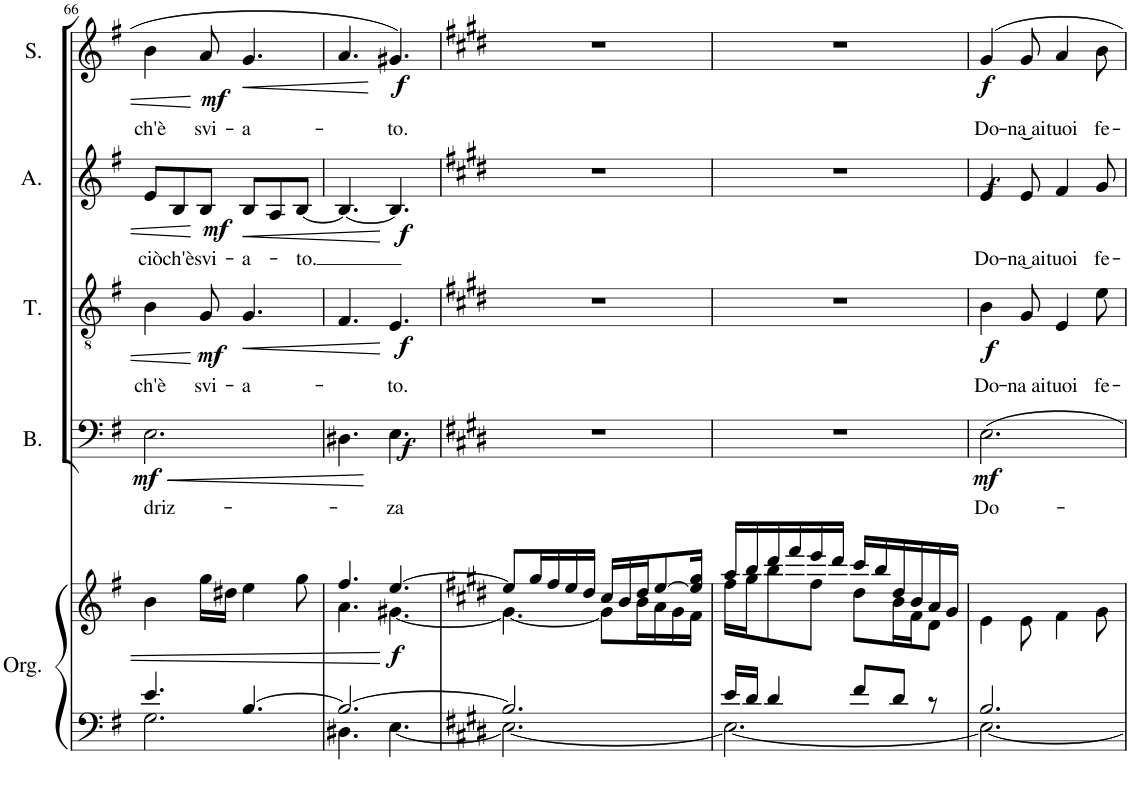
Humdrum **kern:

**kern	**kern	**dynam	**harte	**kern	**text	**dynam	**kern	**text	**dynam	**kern	**text	**dynam	**kern	**text	**dynam
*part5	*part5	*part5	*part5	*part4	*part4	*part4	*part3	*part3	*part3	*part2	*part2	*part2	*part1	*part1	*part1
*staff6	*staff5	*staff5/6	*	*staff4	*staff4	*staff4	*staff3	*staff3	*staff3	*staff2	*staff2	*staff2	*staff1	*staff1	*staff1
*I"Organ	*	*	*	*I"Bass	*	*	*I"Tenor	*	*	*I"Alto	*	*	*I"Soprano	*	*
*I'Org.	*	*	*	*I'B.	*	*	*I'T.	*	*	*I'A.	*	*	*I'S.	*	*
!!LO:PB:g=z
*clefF4	*clefG2	*	*	*clefF4	*	*	*clefGv2	*	*	*clefG2	*	*	*clefG2	*	*
*k[f#]	*k[f#]	*	*	*k[f#]	*	*	*k[f#]	*	*	*k[f#]	*	*	*k[f#]	*	*
*M6/8	*M6/8	*	*	*M6/8	*	*	*M6/8	*	*	*M6/8	*	*	*M6/8	*	*
=66	=66	=66	=66	=66	=66	=66	=66	=66	=66	=66	=66	=66	=66	=66	=66
*^	*	*	*	*	*	*	*	*	*	*	*	*	*	*	*
!	!	!	!	!	!	!LO:LY:b	!LO:HP:b	!	!LO:LY:b	!	!	!LO:LY:b	!	!	!LO:LY:b	!
!	!	!	!	!	!	!	!LO:DY:n=1:b	!	!	!	!	!	!	!	!	!
4.e/	2.G\	4b\	.	D:maj	2.E\	driz-	< mf	4B\	ch'è	.	8e/L	ciò	.	4b\	ch'è	.
!	!	!	!	!	!	!	!	!	!	!	!	!LO:LY:b	!	!	!	!
.	.	.	.	.	.	.	.	.	.	.	8B/	ch'è	.	.	.	.
!	!	!	!	!	!	!	!	!	!LO:LY:b	!LO:DY:b	!	!LO:LY:b	!LO:DY:b	!	!LO:LY:b	!LO:DY:b
.	.	16gg\LL	.	.	.	.	.	8G/	svi-	mf	8B/J	svi-	mf	8a/	svi-	mf
.	.	16dd#X\JJ	.	.	.	.	.	.	.	.	.	.	.	.	.	.
!	!	!	!	!	!	!	!	!	!LO:LY:b	!LO:HP:b	!	!LO:LY:b	!LO:HP:b	!	!LO:LY:b	!LO:HP:b
[4.B/	.	4ee\	.	.	.	.	.	4.G/	-a-	<	8B/L	-a-	<	4.g/	-a-	<
.	.	.	.	.	.	.	.	.	.	.	8A/	.	.	.	.	.
!	!	!	!	!	!	!	!	!	!	!	!	!LO:LY:b	!	!	!	!
.	.	8gg\	.	.	.	.	.	.	.	.	[8B/J	to.	.	.	.	.
=67	=67	=67	=67	=67	=67	=67	=67	=67	=67	=67	=67	=67	=67	=67	=67	=67
*	*	*^	*	*	*	*	*	*	*	*	*	*	*	*	*	*
2.B/_	4.D#X\	4.ff#/	4.a\	.	.	4.D#X\	.	.	4.F#/	.	.	4.B/_	.	.	4.a/	.	.
!	!	!	!	!LO:DY:b	!	!	!LO:LY:b	!LO:DY:n=1:b	!	!LO:LY:b	!LO:DY:n=1:b	!	!	!LO:DY:n=1:b	!	!LO:LY:b	!LO:DY:n=1:b
.	[4.E\	[4.ee/	[4.g#X\	f	.	4.E\	-za	[ f	4.E/	-to.	[ f	4.B/]	.	[ f	4.g#X/	-to.	[ f
=68	=68	=68	=68	=68	=68	=68	=68	=68	=68	=68	=68	=68	=68	=68	=68	=68	=68
*k[f#c#g#d#]	*	*k[f#c#g#d#]	*	*	*	*k[f#c#g#d#]	*	*	*k[f#c#g#d#]	*	*	*k[f#c#g#d#]	*	*	*k[f#c#g#d#]	*	*
2.B/]	2.E\_	8ee/L]	4.g#\_	.	.	2.r	.	.	2.r	.	.	2.r	.	.	2.r	.	.
.	.	16gg#/L	.	.	.	.	.	.	.	.	.	.	.	.	.	.	.
.	.	16ff#/	.	.	.	.	.	.	.	.	.	.	.	.	.	.	.
.	.	16ee/	.	.	.	.	.	.	.	.	.	.	.	.	.	.	.
.	.	16dd#/JJ	.	.	.	.	.	.	.	.	.	.	.	.	.	.	.
.	.	16cc#/LL	8g#\L]	.	.	.	.	.	.	.	.	.	.	.	.	.	.
.	.	16b/	.	.	.	.	.	.	.	.	.	.	.	.	.	.	.
.	.	16dd#/J	16b\L	.	.	.	.	.	.	.	.	.	.	.	.	.	.
.	.	[8ee/	16a\	.	.	.	.	.	.	.	.	.	.	.	.	.	.
.	.	.	16g#\	.	.	.	.	.	.	.	.	.	.	.	.	.	.
.	.	16ee/] 16gg#/Jk	16f#\JJ	.	.	.	.	.	.	.	.	.	.	.	.	.	.
=69	=69	=69	=69	=69	=69	=69	=69	=69	=69	=69	=69	=69	=69	=69	=69	=69	=69
16e/LL	2.E\_	16aa/LL	16ff#\LL	.	.	2.r	.	.	2.r	.	.	2.r	.	.	2.r	.	.
16d#/JJ	.	16bb/	16gg#\J	.	.	.	.	.	.	.	.	.	.	.	.	.	.
4d#/	.	16ddd#/	8bb\	.	.	.	.	.	.	.	.	.	.	.	.	.	.
.	.	16fff#/	.	.	.	.	.	.	.	.	.	.	.	.	.	.	.
.	.	16eee/	8ff#\J	.	.	.	.	.	.	.	.	.	.	.	.	.	.
.	.	16ddd#/JJ	.	.	.	.	.	.	.	.	.	.	.	.	.	.	.
8f#/L	.	16ccc#/LL	8dd#\L	.	.	.	.	.	.	.	.	.	.	.	.	.	.
.	.	16bb/	.	.	.	.	.	.	.	.	.	.	.	.	.	.	.
8d#/J	.	16dd#/	16b\L	.	.	.	.	.	.	.	.	.	.	.	.	.	.
.	.	16b/	16f#\J	.	.	.	.	.	.	.	.	.	.	.	.	.	.
8r	.	16a/	8d#\J	.	.	.	.	.	.	.	.	.	.	.	.	.	.
.	.	16g#/JJ	.	.	.	.	.	.	.	.	.	.	.	.	.	.	.
=70	=70	=70	=70	=70	=70	=70	=70	=70	=70	=70	=70	=70	=70	=70	=70	=70	=70
!	!	!	!	!	!LO:H:kt=T	!	!LO:LY:b	!LO:DY:b	!	!LO:LY:b	!LO:DY:b	!	!LO:LY:b	!LO:DY:b	!	!LO:LY:b	!LO:DY:b
2.B/	2.E\_	2.ryy	4e\	.	N	2.E\	Do-	mf	4B\	Do-	f	4e/	Do-	f	4g#/	Do-	f
!	!	!	!	!	!	!	!	!	!	!LO:LY:b	!	!	!LO:LY:b	!	!	!LO:LY:b	!
.	.	.	8e\	.	.	.	.	.	8G#/	-na ai	.	8e/	-na͜ ai	.	8g#/	-na͜͜ ai	.
!	!	!	!	!	!	!	!	!	!	!LO:LY:b	!	!	!LO:LY:b	!	!	!LO:LY:b	!
.	.	.	4f#\	.	.	.	.	.	4E/	tuoi	.	4f#/	tuoi	.	4a/	tuoi	.
!	!	!	!	!	!	!	!	!	!	!LO:LY:b	!	!	!LO:LY:b	!	!	!LO:LY:b	!
.	.	.	8g#\	.	.	.	.	.	8e\	fe-	.	8g#/	fe-	.	8b\	fe-	.
*v	*v	*	*	*	*	*	*	*	*	*	*	*	*	*	*	*	*
*	*v	*v	*	*	*	*	*	*	*	*	*	*	*	*	*	*
=	=	=	=	=	=	=	=	=	=	=	=	=	=	=	=
*-	*-	*-	*-	*-	*-	*-	*-	*-	*-	*-	*-	*-	*-	*-	*-
